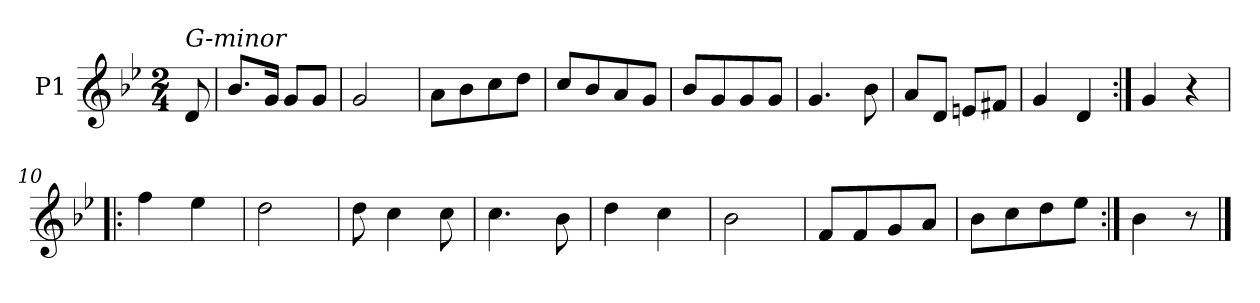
**kern
*part1
*staff1
*I"P1
*clefG2
*k[b-e-]
*g:
*M2/4
=
!LO:TX:a:i:t=G-minor
8d
=1
8.b-L
16gJk
8gL
8gJ
=2
2g
=3
8aL
8b-
8cc
8ddJ
=4
8ccL
8b-
8a
8gJ
=5
8b-L
8g
8g
8gJ
=6
4.g
8b-
=7
8aL
8dJ
8enL
8f#XJ
=8
4g
4d
=9:|!
4g
4r
=10!|:
4ff
4ee-
=11
2dd
=12
8dd
4cc
8cc
=13
4.cc
8b-
=14
4dd
4cc
=15
2b-
=16
8fL
8f
8g
8aJ
=17
8b-L
8cc
8dd
8ee-J
=18:|!
4b-
8r
==
*-
